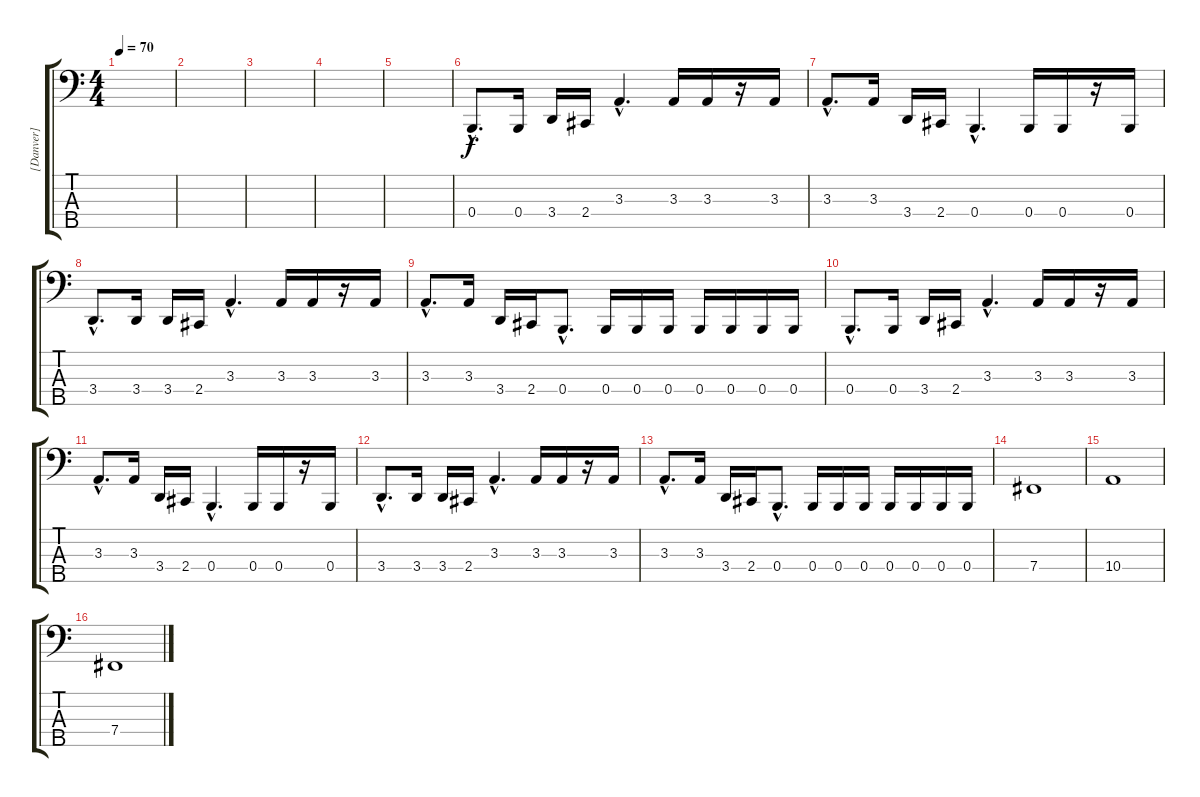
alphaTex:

\track ("[Danver]" "[Danver]") {instrument electricbassfinger}
\staff {score tabs}
\tuning (E2 B1 Gb1 B0 Ab0) {hide}
\ts (4 4)
\tempo 70
\clef f4
\ks c
|
|
|
|
|
0.4{hac}.8{d} 0.4.16 3.4.16 2.4.16 3.3{hac}.4{d} 3.3.16 3.3.16 r.16 3.3.16 |
3.3{hac}.8{d} 3.3.16 3.4.16 2.4.16 0.4{hac}.4{d} 0.4.16 0.4.16 r.16 0.4.16 |
3.4{hac}.8{d} 3.4.16 3.4.16 2.4.16 3.3{hac}.4{d} 3.3.16 3.3.16 r.16 3.3.16 |
3.3{hac}.8{d} 3.3.16 3.4.16 2.4.16 0.4{hac}.8{d} 0.4.16 0.4.16 0.4.16 0.4.16 0.4.16 0.4.16 0.4.16 |
0.4{hac}.8{d} 0.4.16 3.4.16 2.4.16 3.3{hac}.4{d} 3.3.16 3.3.16 r.16 3.3.16 |
3.3{hac}.8{d} 3.3.16 3.4.16 2.4.16 0.4{hac}.4{d} 0.4.16 0.4.16 r.16 0.4.16 |
3.4{hac}.8{d} 3.4.16 3.4.16 2.4.16 3.3{hac}.4{d} 3.3.16 3.3.16 r.16 3.3.16 |
3.3{hac}.8{d} 3.3.16 3.4.16 2.4.16 0.4{hac}.8{d} 0.4.16 0.4.16 0.4.16 0.4.16 0.4.16 0.4.16 0.4.16 |
7.4.1 |
10.4.1 |
7.4.1
